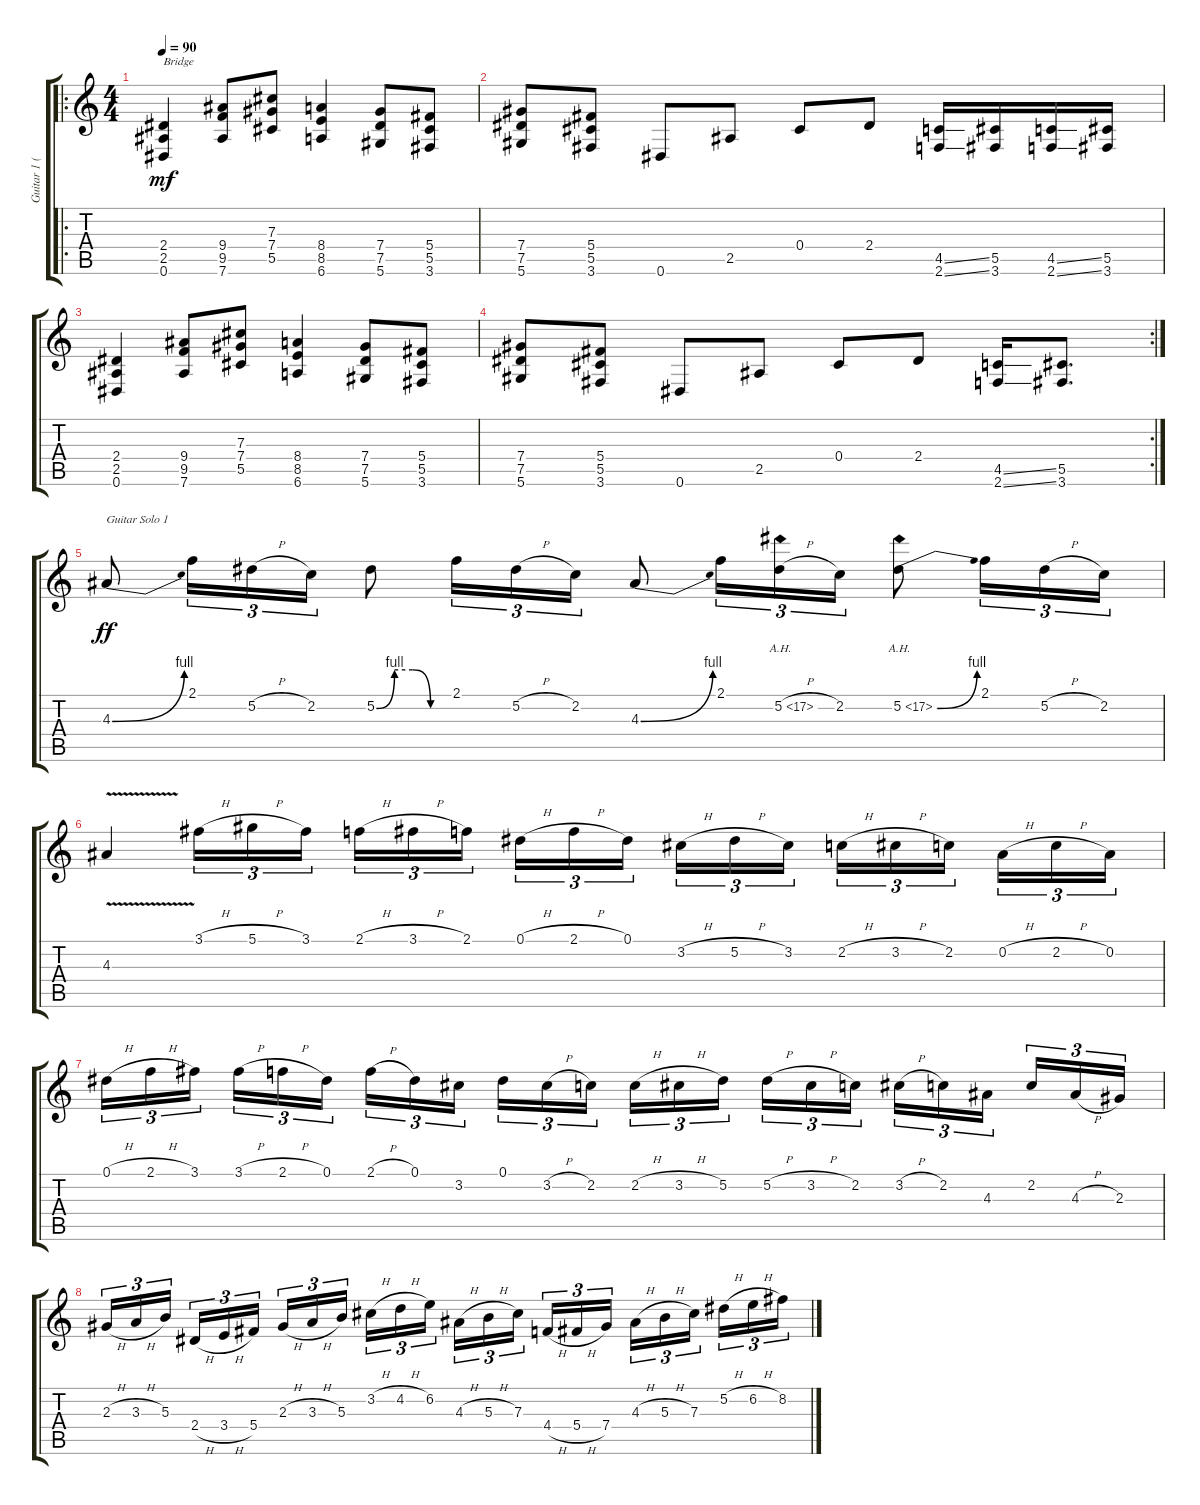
\track ("Guitar 1 (Dave Mustaine)" "Guitar 1 (") {instrument distortionguitar}
\staff {score tabs}
\tuning (Eb4 Bb3 Gb3 Db3 Ab2 Eb2) {hide}
\ro
\ts (4 4)
\tempo 90
\clef g2
\ks c
(2.4 2.5 0.6).4{txt "Bridge" dy mf} (9.4 9.5 7.6).8 (7.3 7.4 5.5).8 (8.4 8.5 6.6).4 (7.4 7.5 5.6).8 (5.4 5.5 3.6).8 |
(7.4 7.5 5.6).8 (5.4 5.5 3.6).8 0.6.8 2.5.8 0.4.8 2.4.8 (4.5{ss} 2.6{ss}).16 (5.5 3.6).16 (4.5{ss} 2.6{ss}).16 (5.5 3.6).16 |
(2.4 2.5 0.6).4 (9.4 9.5 7.6).8 (7.3 7.4 5.5).8 (8.4 8.5 6.6).4 (7.4 7.5 5.6).8 (5.4 5.5 3.6).8 |
\rc 2
(7.4 7.5 5.6).8 (5.4 5.5 3.6).8 0.6.8 2.5.8 0.4.8 2.4.8 (4.5{ss} 2.6{ss}).16 (5.5 3.6).8{d} |
4.3{be (bend 0 0 60 4)}.8{txt "Guitar Solo 1" dy ff} 2.1.16{tu (3 2)} 5.2{h}.16{tu (3 2)} 2.2.16{tu (3 2)} 5.2{be (custom 0 0 15 4 30 4 45 0 60 0)}.8 2.1.16{tu (3 2)} 5.2{h}.16{tu (3 2)} 2.2.16{tu (3 2)} 4.3{be (bend 0 0 60 4)}.8 2.1.16{tu (3 2)} 5.2{ah 12 h}.16{tu (3 2)} 2.2.16{tu (3 2)} 5.2{be (bend 0 0 60 4) ah 12}.8 2.1.16{tu (3 2)} 5.2{h}.16{tu (3 2)} 2.2.16{tu (3 2)} |
4.3{v}.4 3.1{h}.16{tu (3 2)} 5.1{h}.16{tu (3 2)} 3.1.16{tu (3 2) beam splitsecondary} 2.1{h}.16{tu (3 2)} 3.1{h}.16{tu (3 2)} 2.1.16{tu (3 2)} 0.1{h}.16{tu (3 2)} 2.1{h}.16{tu (3 2)} 0.1.16{tu (3 2) beam splitsecondary} 3.2{h}.16{tu (3 2)} 5.2{h}.16{tu (3 2)} 3.2.16{tu (3 2)} 2.2{h}.16{tu (3 2)} 3.2{h}.16{tu (3 2)} 2.2.16{tu (3 2) beam splitsecondary} 0.2{h}.16{tu (3 2)} 2.2{h}.16{tu (3 2)} 0.2.16{tu (3 2)} |
0.1{h}.16{tu (3 2)} 2.1{h}.16{tu (3 2)} 3.1.16{tu (3 2) beam splitsecondary} 3.1{h}.16{tu (3 2)} 2.1{h}.16{tu (3 2)} 0.1.16{tu (3 2)} 2.1{h}.16{tu (3 2)} 0.1.16{tu (3 2)} 3.2.16{tu (3 2) beam splitsecondary} 0.1.16{tu (3 2)} 3.2{h}.16{tu (3 2)} 2.2.16{tu (3 2)} 2.2{h}.16{tu (3 2)} 3.2{h}.16{tu (3 2)} 5.2.16{tu (3 2) beam splitsecondary} 5.2{h}.16{tu (3 2)} 3.2{h}.16{tu (3 2)} 2.2.16{tu (3 2)} 3.2{h}.16{tu (3 2)} 2.2.16{tu (3 2)} 4.3.16{tu (3 2) beam splitsecondary} 2.2.16{tu (3 2)} 4.3{h}.16{tu (3 2)} 2.3.16{tu (3 2)} |
2.3{h}.16{tu (3 2)} 3.3{h}.16{tu (3 2)} 5.3.16{tu (3 2) beam splitsecondary} 2.4{h}.16{tu (3 2)} 3.4{h}.16{tu (3 2)} 5.4.16{tu (3 2)} 2.3{h}.16{tu (3 2)} 3.3{h}.16{tu (3 2)} 5.3.16{tu (3 2) beam splitsecondary} 3.2{h}.16{tu (3 2)} 4.2{h}.16{tu (3 2)} 6.2.16{tu (3 2)} 4.3{h}.16{tu (3 2)} 5.3{h}.16{tu (3 2)} 7.3.16{tu (3 2) beam splitsecondary} 4.4{h}.16{tu (3 2)} 5.4{h}.16{tu (3 2)} 7.4.16{tu (3 2)} 4.3{h}.16{tu (3 2)} 5.3{h}.16{tu (3 2)} 7.3.16{tu (3 2) beam splitsecondary} 5.2{h}.16{tu (3 2)} 6.2{h}.16{tu (3 2)} 8.2.16{tu (3 2)}
